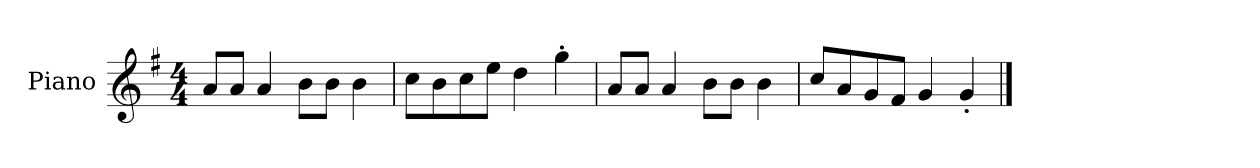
**kern
*part1
*staff1
*I"Piano
*I'P-no
*clefG2
*k[f#]
*M4/4
*MM90
=1
8a/L
8a/J
4a/
8b\L
8b\J
4b\
=2
8cc\L
8b\
8cc\
8ee\J
4dd\
4gg'\
=3
8a/L
8a/J
4a/
8b\L
8b\J
4b\
=4
8cc/L
8a/
8g/
8f#/J
4g/
4g'/
==
*-
